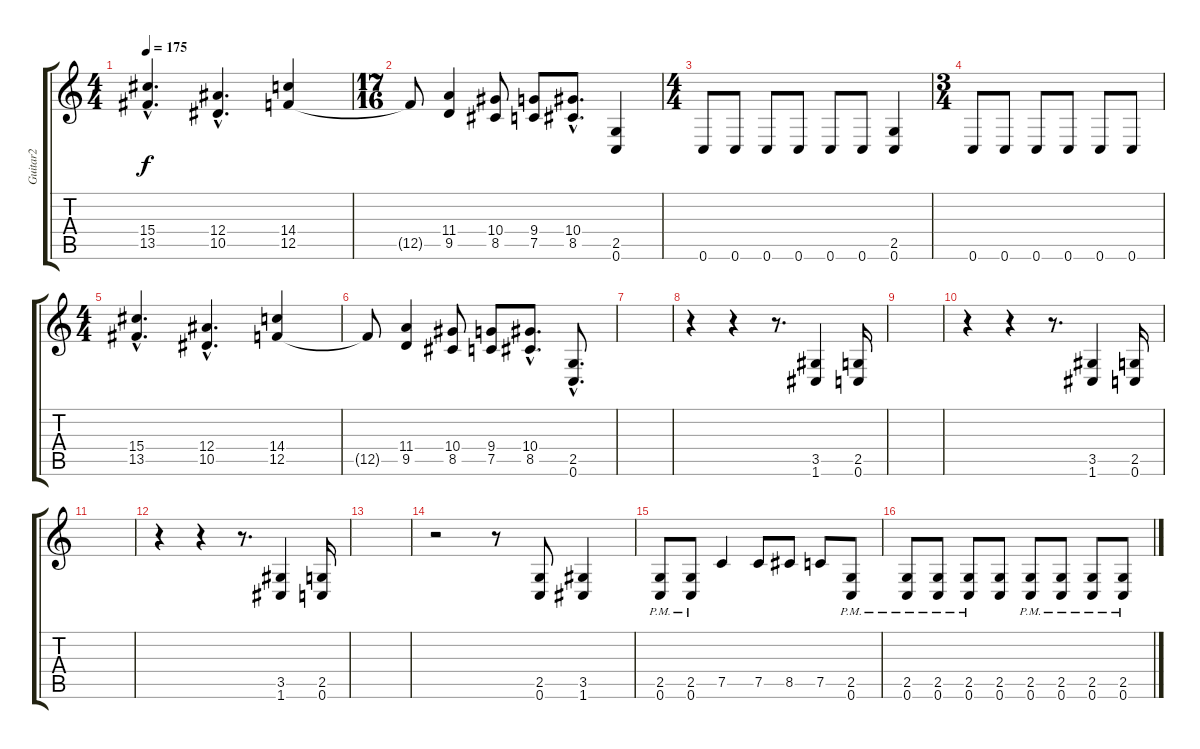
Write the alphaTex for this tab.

\track ("Guitar2" "Guitar2") {instrument distortionguitar}
\staff {score tabs}
\tuning (C4 G3 Eb3 Bb2 F2 C2) {hide}
\ts (4 4)
\tempo 175
\clef g2
\ks c
(15.4{hac} 13.5{hac}).4{d dy f} (12.4{hac} 10.5{hac}).4{d} (14.4 12.5).4 |
\ts (17 16)
12.5{t}.8 (11.4 9.5).4 (10.4 8.5).8 (9.4 7.5).8 (10.4{hac} 8.5{hac}).8{d} (2.5 0.6).4 |
\ts (4 4)
0.6.8 0.6.8 0.6.8 0.6.8 0.6.8 0.6.8 (2.5 0.6).4 |
\ts (3 4)
0.6.8 0.6.8 0.6.8 0.6.8 0.6.8 0.6.8 |
\ts (4 4)
(15.4{hac} 13.5{hac}).4{d} (12.4{hac} 10.5{hac}).4{d} (14.4 12.5).4 |
12.5{t}.8 (11.4 9.5).4 (10.4 8.5).8 (9.4 7.5).8 (10.4{hac} 8.5{hac}).8{d} (2.5{hac} 0.6{hac}).8{d} |
|
r.4 r.4 r.8{d} (3.5 1.6).4 (2.5 0.6).16 |
|
r.4 r.4 r.8{d} (3.5 1.6).4 (2.5 0.6).16 |
|
r.4 r.4 r.8{d} (3.5 1.6).4 (2.5 0.6).16 |
|
r.2 r.8 (2.5 0.6).8 (3.5 1.6).4 |
(2.5 0.6{pm}).8 (2.5 0.6{pm}).8 7.5.4 7.5.8 8.5.8 7.5.8 (2.5 0.6{pm}).8 |
(2.5 0.6{pm}).8 (2.5 0.6{pm}).8 (2.5{pm} 0.6).8 (2.5 0.6).8 (2.5 0.6{pm}).8 (2.5 0.6{pm}).8 (2.5{pm} 0.6).8 (2.5{pm} 0.6).8
